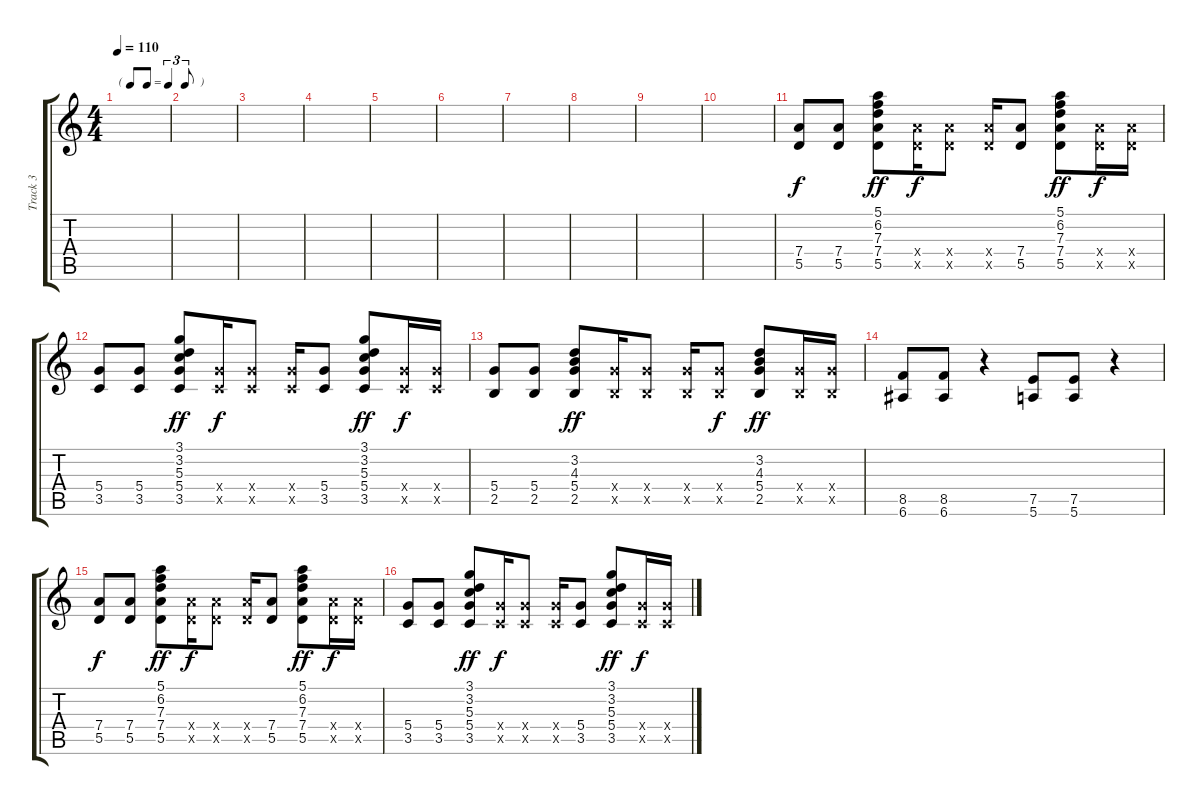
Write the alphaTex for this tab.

\track ("Track 3" "Track 3") {instrument acousticguitarsteel}
\staff {score tabs}
\tuning (E4 B3 G3 D3 A2 E2) {hide}
\ts (4 4)
\tf triplet8th
\tempo 110
\clef g2
\ks c
|
|
|
|
|
|
|
|
|
|
(7.4 5.5).8 (7.4 5.5).8 (5.1 6.2 7.3 7.4 5.5).8{dy ff} (7.4{x} 5.5{x}).16{dy f} (7.4{x} 5.5{x}).8 (7.4{x} 5.5{x}).16 (7.4 5.5).8 (5.1 6.2 7.3 7.4 5.5).8{dy ff} (7.4{x} 5.5{x}).16{dy f} (7.4{x} 5.5{x}).16 |
(5.4 3.5).8 (5.4 3.5).8 (3.1 3.2 5.3 5.4 3.5).8{dy ff} (5.4{x} 3.5{x}).16{dy f} (5.4{x} 3.5{x}).8 (5.4{x} 3.5{x}).16 (5.4 3.5).8 (3.1 3.2 5.3 5.4 3.5).8{dy ff} (5.4{x} 3.5{x}).16{dy f} (5.4{x} 3.5{x}).16 |
(5.4 2.5).8 (5.4 2.5).8 (3.2 4.3 5.4 2.5).8{dy ff} (5.4{x} 2.5{x}).16 (5.4{x} 2.5{x}).8 (5.4{x} 2.5{x}).16 (5.4{x} 2.5{x}).8{dy f} (3.2 4.3 5.4 2.5).8{dy ff} (5.4{x} 2.5{x}).16 (5.4{x} 2.5{x}).16 |
(8.5 6.6).8 (8.5 6.6).8 r.4 (7.5 5.6).8 (7.5 5.6).8 r.4 |
(7.4 5.5).8{dy f} (7.4 5.5).8 (5.1 6.2 7.3 7.4 5.5).8{dy ff} (7.4{x} 5.5{x}).16{dy f} (7.4{x} 5.5{x}).8 (7.4{x} 5.5{x}).16 (7.4 5.5).8 (5.1 6.2 7.3 7.4 5.5).8{dy ff} (7.4{x} 5.5{x}).16{dy f} (7.4{x} 5.5{x}).16 |
(5.4 3.5).8 (5.4 3.5).8 (3.1 3.2 5.3 5.4 3.5).8{dy ff} (5.4{x} 3.5{x}).16{dy f} (5.4{x} 3.5{x}).8 (5.4{x} 3.5{x}).16 (5.4 3.5).8 (3.1 3.2 5.3 5.4 3.5).8{dy ff} (5.4{x} 3.5{x}).16{dy f} (5.4{x} 3.5{x}).16
